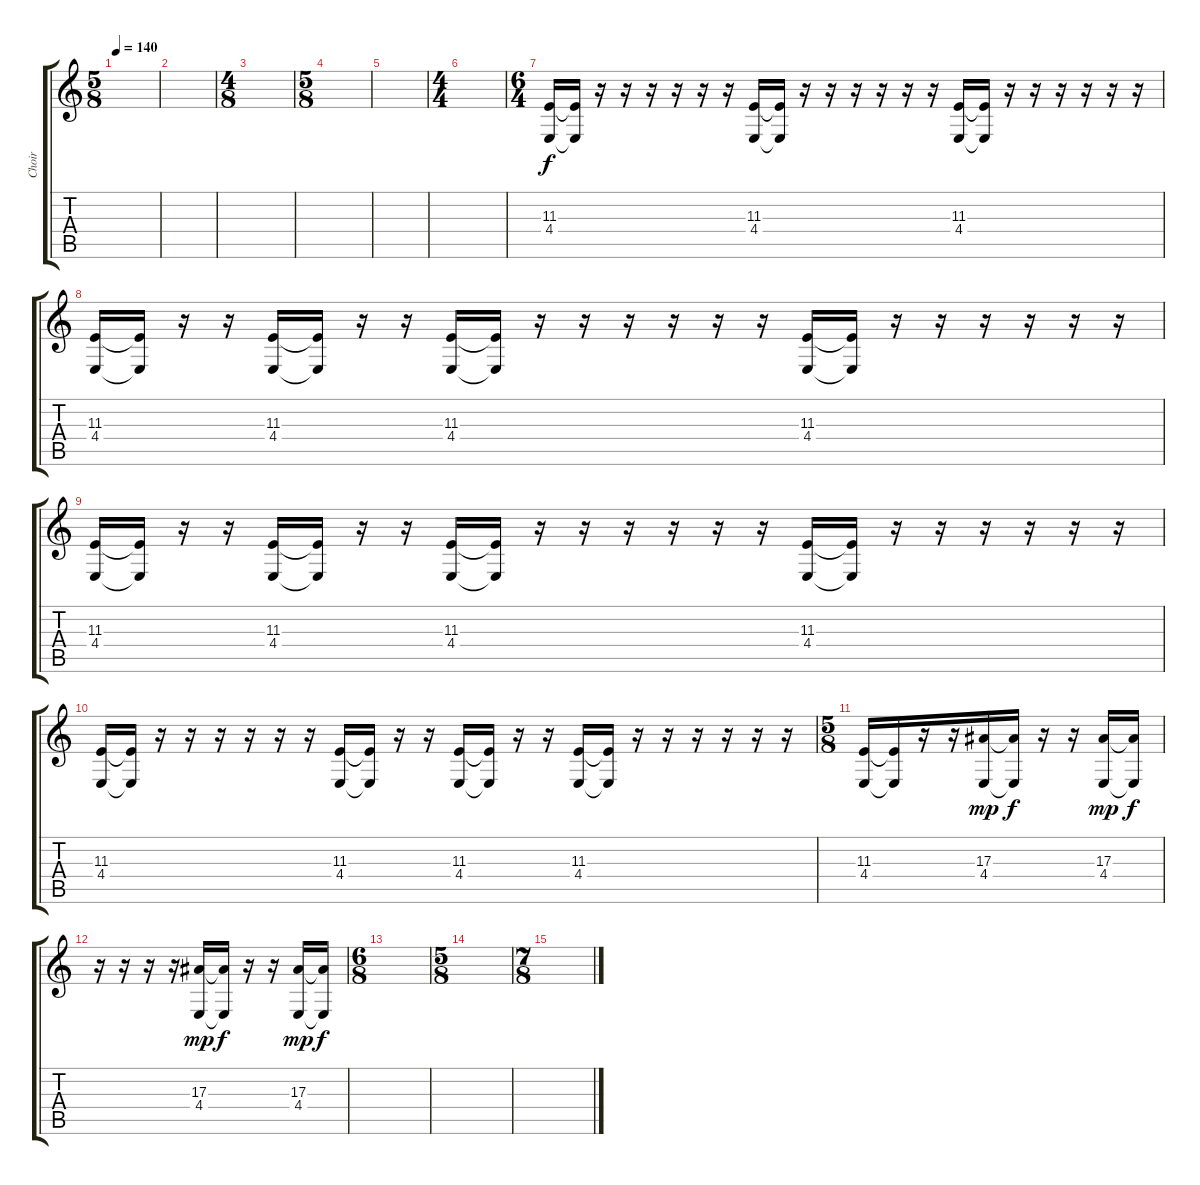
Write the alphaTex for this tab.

\track ("Choir" "Choir") {instrument choiraahs}
\staff {score tabs}
\tuning (D4 A3 F3 C3 G2 D2) {hide}
\ts (5 8)
\tempo 140
\clef g2
\ks c
|
|
\ts (4 8)
|
\ts (5 8)
|
|
\ts (4 4)
|
\ts (6 4)
(11.3 4.4).16 (11.3{t} 4.4{t}).16 r.16 r.16 r.16 r.16 r.16 r.16 (11.3 4.4).16 (11.3{t} 4.4{t}).16 r.16 r.16 r.16 r.16 r.16 r.16 (11.3 4.4).16 (11.3{t} 4.4{t}).16 r.16 r.16 r.16 r.16 r.16 r.16 |
(11.3 4.4).16 (11.3{t} 4.4{t}).16 r.16 r.16 (11.3 4.4).16 (11.3{t} 4.4{t}).16 r.16 r.16 (11.3 4.4).16 (11.3{t} 4.4{t}).16 r.16 r.16 r.16 r.16 r.16 r.16 (11.3 4.4).16 (11.3{t} 4.4{t}).16 r.16 r.16 r.16 r.16 r.16 r.16 |
(11.3 4.4).16 (11.3{t} 4.4{t}).16 r.16 r.16 (11.3 4.4).16 (11.3{t} 4.4{t}).16 r.16 r.16 (11.3 4.4).16 (11.3{t} 4.4{t}).16 r.16 r.16 r.16 r.16 r.16 r.16 (11.3 4.4).16 (11.3{t} 4.4{t}).16 r.16 r.16 r.16 r.16 r.16 r.16 |
(11.3 4.4).16 (11.3{t} 4.4{t}).16 r.16 r.16 r.16 r.16 r.16 r.16 (11.3 4.4).16 (11.3{t} 4.4{t}).16 r.16 r.16 (11.3 4.4).16 (11.3{t} 4.4{t}).16 r.16 r.16 (11.3 4.4).16 (11.3{t} 4.4{t}).16 r.16 r.16 r.16 r.16 r.16 r.16 |
\ts (5 8)
(11.3 4.4).16 (11.3{t} 4.4{t}).16 r.16 r.16 (17.3 4.4).16{dy mp} (17.3{t} 4.4{t}).16{dy f} r.16 r.16 (17.3 4.4).16{dy mp} (17.3{t} 4.4{t}).16{dy f} |
r.16 r.16 r.16 r.16 (17.3 4.4).16{dy mp} (17.3{t} 4.4{t}).16{dy f} r.16 r.16 (17.3 4.4).16{dy mp} (17.3{t} 4.4{t}).16{dy f} |
\ts (6 8)
|
\ts (5 8)
|
\ts (7 8)
